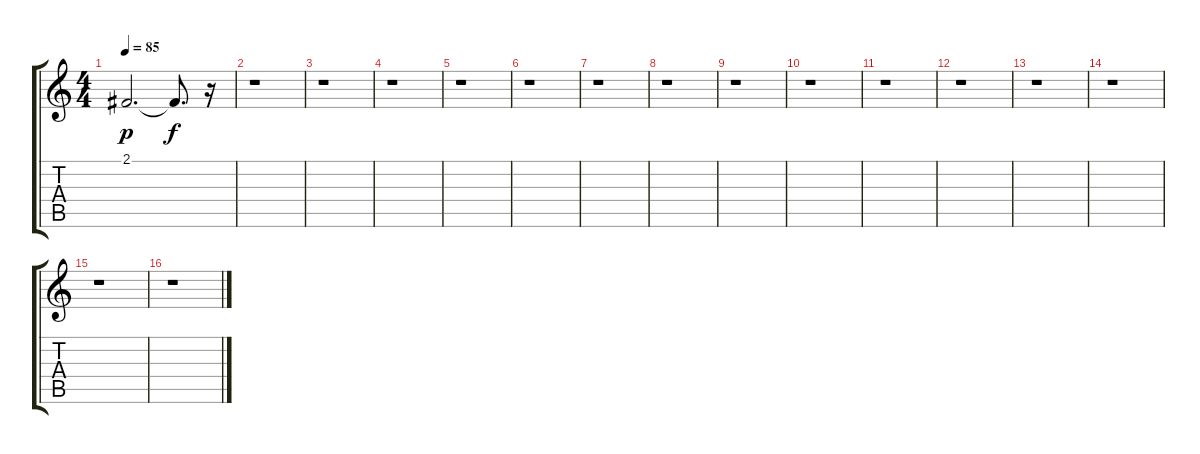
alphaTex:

\track "" {instrument violin}
\staff {score tabs}
\tuning (E4 B3 G3 D3 A2 E2) {hide}
\ts (4 4)
\tempo 85
\clef g2
\ks c
2.1.2{d dy p} 2.1{t}.8{d dy f} r.16 |
r.1 |
r.1 |
r.1 |
r.1 |
r.1 |
r.1 |
r.1 |
r.1 |
r.1 |
r.1 |
r.1 |
r.1 |
r.1 |
r.1 |
r.1
